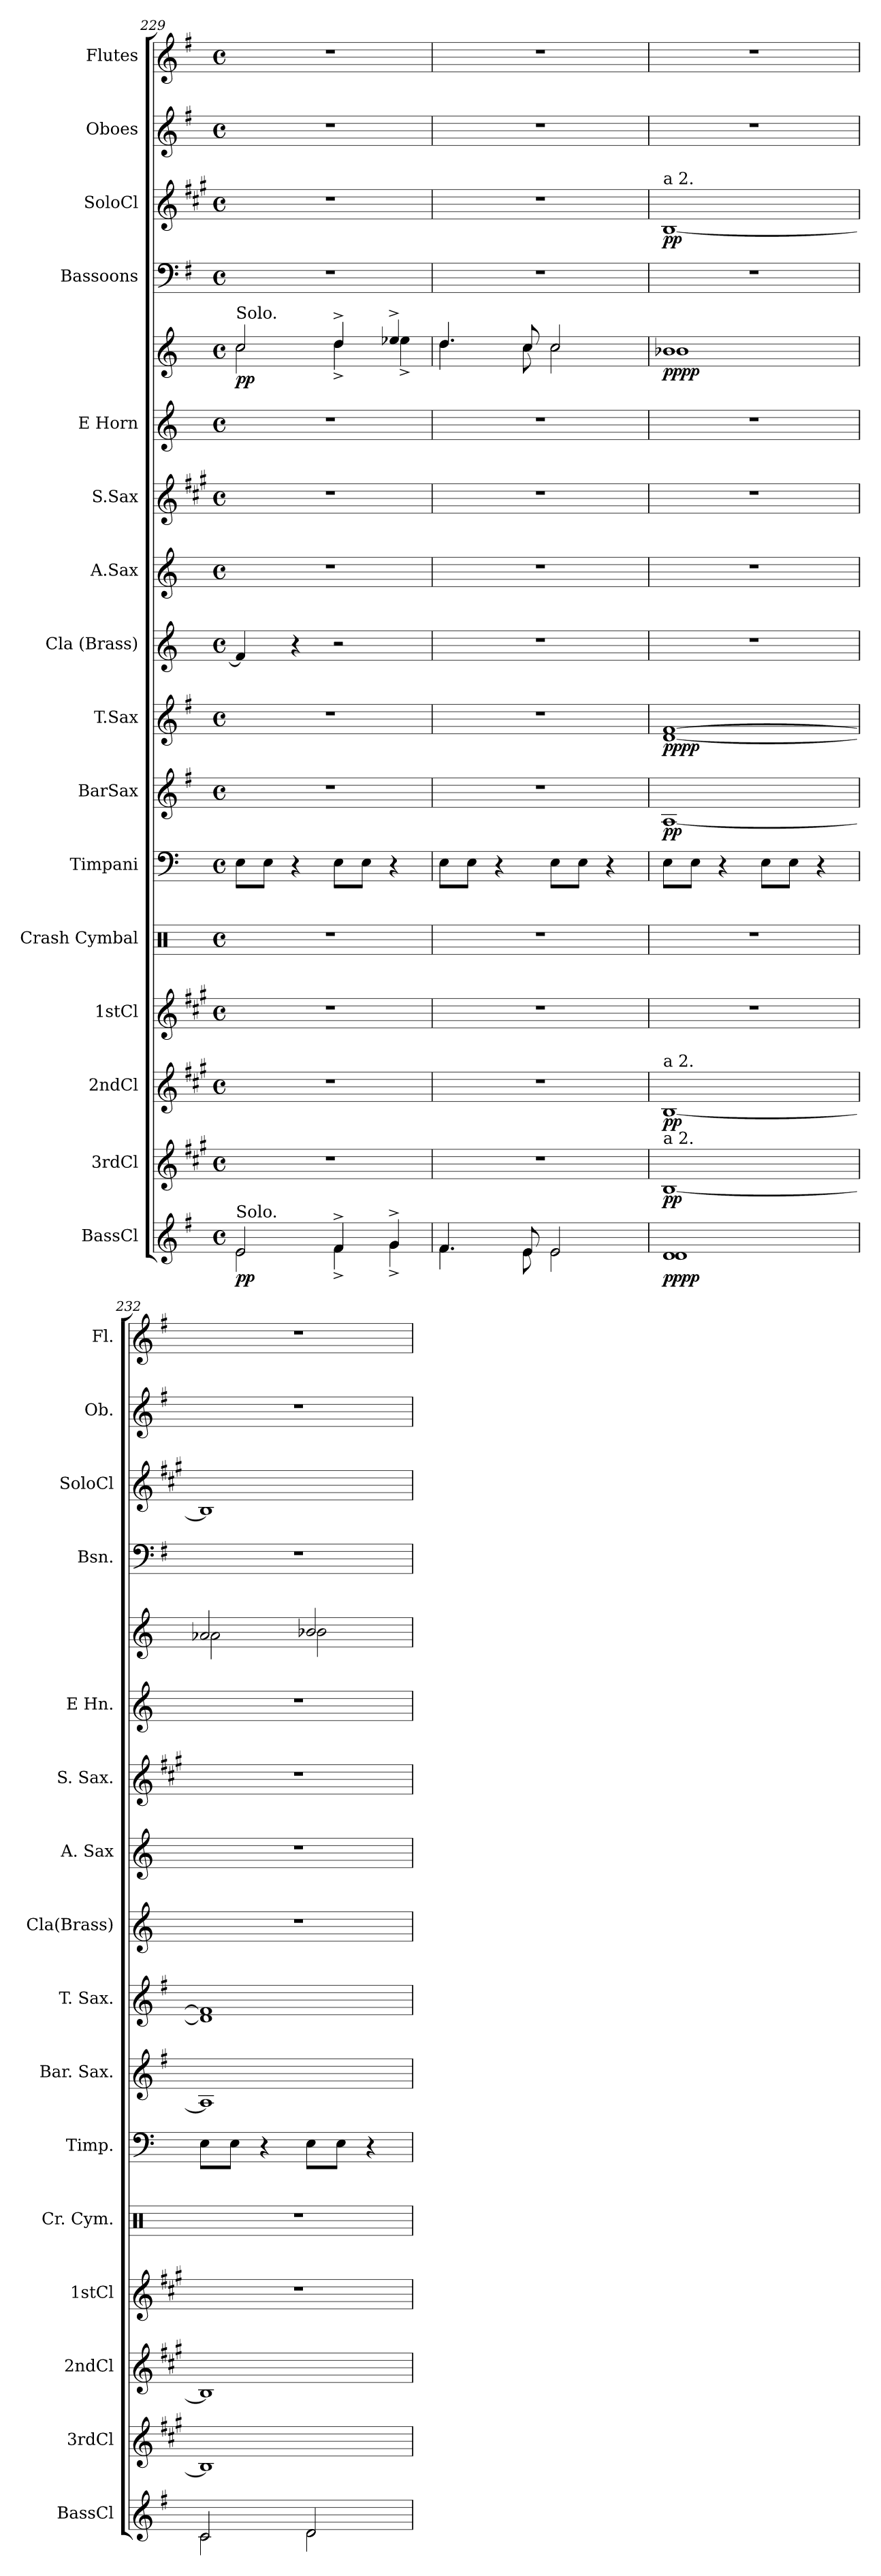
**kern	**dynam	**kern	**dynam	**kern	**dynam	**kern	**kern	**kern	**kern	**dynam	**kern	**dynam	**kern	**kern	**kern	**kern	**kern	**dynam	**kern	**kern	**dynam	**kern	**kern
*part16	*part16	*part15	*part15	*part14	*part14	*part13	*part12	*part11	*part10	*part10	*part9	*part9	*part8	*part7	*part6	*part5	*part5	*part5	*part4	*part3	*part3	*part2	*part1
*staff17	*staff17	*staff16	*staff16	*staff15	*staff15	*staff14	*staff13	*staff12	*staff11	*staff11	*staff10	*staff10	*staff9	*staff8	*staff7	*staff6	*staff5	*staff5/6	*staff4	*staff3	*staff3	*staff2	*staff1
*I"BassCl	*	*I"3rdCl	*	*I"2ndCl	*	*I"1stCl	*I"Crash Cymbal	*I"Timpani	*I"BarSax	*	*I"T.Sax	*	*I"Cla (Brass)	*I"A.Sax	*I"S.Sax	*I"E Horn	*	*	*I"Bassoons	*I"SoloCl	*	*I"Oboes	*I"Flutes
*I'BassCl	*	*I'3rdCl	*	*I'2ndCl	*	*I'1stCl	*I'Cr. Cym.	*I'Timp.	*I'Bar. Sax.	*	*I'T. Sax.	*	*I'Cla(Brass)	*I'A. Sax	*I'S. Sax.	*I'E Hn.	*	*	*I'Bsn.	*I'SoloCl	*	*I'Ob.	*I'Fl.
*clefG2	*	*clefG2	*	*clefG2	*	*clefG2	*clefX	*clefF4	*clefG2	*	*clefG2	*	*clefG2	*clefG2	*clefG2	*clefG2	*clefG2	*	*clefF4	*clefG2	*	*clefG2	*clefG2
*ITrd8c14	*	*ITrd1c2	*	*ITrd1c2	*	*ITrd1c2	*	*	*ITrd12c21	*	*ITrd8c14	*	*ITrd1c2	*ITrd5c9	*ITrd1c2	*ITrd5c8	*ITrd5c8	*	*	*ITrd1c2	*	*	*
*k[f#]	*	*k[f#]	*	*k[f#]	*	*k[f#]	*k[]	*k[]	*k[f#]	*	*k[f#]	*	*k[b-e-]	*k[b-e-a-]	*k[f#]	*k[f#c#g#d#]	*k[f#c#g#d#]	*	*k[f#]	*k[f#]	*	*k[f#]	*k[f#]
*M4/4	*	*M4/4	*	*M4/4	*	*M4/4	*M4/4	*M4/4	*M4/4	*	*M4/4	*	*M4/4	*M4/4	*M4/4	*M4/4	*M4/4	*	*M4/4	*M4/4	*	*M4/4	*M4/4
*met(c)	*	*met(c)	*	*met(c)	*	*met(c)	*met(c)	*met(c)	*met(c)	*	*met(c)	*	*met(c)	*met(c)	*met(c)	*met(c)	*met(c)	*	*met(c)	*met(c)	*	*met(c)	*met(c)
*MM117	*	*MM117	*	*MM117	*	*MM117	*MM117	*MM117	*MM117	*	*MM117	*	*MM117	*MM117	*MM117	*MM117	*MM117	*	*MM117	*MM117	*	*MM117	*MM117
=229	=229	=229	=229	=229	=229	=229	=229	=229	=229	=229	=229	=229	=229	=229	=229	=229	=229	=229	=229	=229	=229	=229	=229
*^	*	*	*	*	*	*	*	*	*	*	*	*	*	*	*	*	*^	*	*	*	*	*	*
!	!	!	!	!	!	!	!	!	!	!	!	!	!	!	!	!	!	!	!	!	!	!	!	!	!LO:TX:a:t=poco a poco rit.
!	!	!	!	!	!	!	!	!	!	!	!	!	!	!	!	!	!	!LO:TX:a:t=Solo.	!	!	!	!	!	!	!
!LO:TX:a:t=Solo.	!	!	!	!	!	!	!	!	!	!	!	!	!	!	!	!	!	!	!	!	!	!	!	!	!
!	!	!LO:DY:b	!	!	!	!	!	!	!	!	!	!	!	!	!	!	!	!	!	!	!	!	!	!	!
!	!	!LO:DY:n=1:b	!	!	!	!	!	!	!	!	!	!	!	!	!	!	!	!	!	!LO:DY:b	!	!	!	!	!
!	!	!	!	!	!	!	!	!	!	!	!	!	!	!	!	!	!	!	!	!LO:DY:n=1:b	!	!	!	!	!
*	*	*	*	*	*	*	*	*	*	*	*	*	*	*	*	*	*	*	*	*	*	*	*	*	*^
2E/	2E\	p p	1r	.	1r	.	1r	1r	8E\L	1r	.	1r	.	4e/]	1r	1r	1r	2e/	2e\	p p	1r	1r	.	1r	1r	2ryy
.	.	.	.	.	.	.	.	.	8E\J	.	.	.	.	.	.	.	.	.	.	.	.	.	.	.	.	.
.	.	.	.	.	.	.	.	.	4r	.	.	.	.	4r	.	.	.	.	.	.	.	.	.	.	.	.
*	*	*	*	*	*	*	*	*	*	*	*	*	*	*	*	*	*	*	*	*	*	*	*	*	*MM114	*
4F#^/	4F#^\	.	.	.	.	.	.	.	8E\L	.	.	.	.	2r	.	.	.	4f#^/	4f#^\	.	.	.	.	.	.	2ryy
.	.	.	.	.	.	.	.	.	8E\J	.	.	.	.	.	.	.	.	.	.	.	.	.	.	.	.	.
4G^/	4G^\	.	.	.	.	.	.	.	4r	.	.	.	.	.	.	.	.	4gn^/	4g^\	.	.	.	.	.	.	.
=230	=230	=230	=230	=230	=230	=230	=230	=230	=230	=230	=230	=230	=230	=230	=230	=230	=230	=230	=230	=230	=230	=230	=230	=230	=230	=230
*	*	*	*	*	*	*	*	*	*	*	*	*	*	*	*	*	*	*	*	*	*	*	*	*	*MM111	*
4.F#/	4.F#\	.	1r	.	1r	.	1r	1r	8E\L	1r	.	1r	.	1r	1r	1r	1r	4.f#/	4.f#\	.	1r	1r	.	1r	1r	2ryy
.	.	.	.	.	.	.	.	.	8E\J	.	.	.	.	.	.	.	.	.	.	.	.	.	.	.	.	.
.	.	.	.	.	.	.	.	.	4r	.	.	.	.	.	.	.	.	.	.	.	.	.	.	.	.	.
8E/	8E\	.	.	.	.	.	.	.	.	.	.	.	.	.	.	.	.	8e/	8e\	.	.	.	.	.	.	.
*	*	*	*	*	*	*	*	*	*	*	*	*	*	*	*	*	*	*	*	*	*	*	*	*	*MM108	*
2E/	2E\	.	.	.	.	.	.	.	8E\L	.	.	.	.	.	.	.	.	2e/	2e\	.	.	.	.	.	.	2ryy
.	.	.	.	.	.	.	.	.	8E\J	.	.	.	.	.	.	.	.	.	.	.	.	.	.	.	.	.
.	.	.	.	.	.	.	.	.	4r	.	.	.	.	.	.	.	.	.	.	.	.	.	.	.	.	.
=231	=231	=231	=231	=231	=231	=231	=231	=231	=231	=231	=231	=231	=231	=231	=231	=231	=231	=231	=231	=231	=231	=231	=231	=231	=231	=231
*	*	*	*	*	*	*	*	*	*	*	*	*	*	*	*	*	*	*	*	*	*	*	*	*	*MM105	*
!	!	!	!	!	!	!	!	!	!	!	!	!	!	!	!	!	!	!	!	!	!	!LO:TX:a:t=a 2.	!	!	!	!
!	!	!	!	!	!LO:TX:a:t=a 2.	!	!	!	!	!	!	!	!	!	!	!	!	!	!	!	!	!	!	!	!	!
!	!	!	!LO:TX:a:t=a 2.	!	!	!	!	!	!	!	!	!	!	!	!	!	!	!	!	!	!	!	!	!	!	!
!	!	!LO:DY:b	!	!	!	!	!	!	!	!	!	!	!	!	!	!	!	!	!	!	!	!	!	!	!	!
!	!	!LO:DY:n=1:b	!	!LO:DY:b	!	!LO:DY:b	!	!	!	!	!LO:DY:b	!	!LO:DY:b	!	!	!	!	!	!	!	!	!	!	!	!	!
!	!	!	!	!	!	!	!	!	!	!	!	!	!LO:DY:n=1:b	!	!	!	!	!	!	!LO:DY:b	!	!	!	!	!	!
!	!	!	!	!	!	!	!	!	!	!	!	!	!	!	!	!	!	!	!	!LO:DY:n=1:b	!	!	!LO:DY:b	!	!	!
1D	1D	pp pp	[1A	pp	[1A	pp	1r	1r	8E\L	[1AA	pp	[1D [1F#	pp pp	1r	1r	1r	1r	1dn	1d	pp pp	1r	[1A	pp	1r	1r	2ryy
.	.	.	.	.	.	.	.	.	8E\J	.	.	.	.	.	.	.	.	.	.	.	.	.	.	.	.	.
.	.	.	.	.	.	.	.	.	4r	.	.	.	.	.	.	.	.	.	.	.	.	.	.	.	.	.
*	*	*	*	*	*	*	*	*	*	*	*	*	*	*	*	*	*	*	*	*	*	*	*	*	*MM102	*
.	.	.	.	.	.	.	.	.	8E\L	.	.	.	.	.	.	.	.	.	.	.	.	.	.	.	.	2ryy
.	.	.	.	.	.	.	.	.	8E\J	.	.	.	.	.	.	.	.	.	.	.	.	.	.	.	.	.
.	.	.	.	.	.	.	.	.	4r	.	.	.	.	.	.	.	.	.	.	.	.	.	.	.	.	.
=232	=232	=232	=232	=232	=232	=232	=232	=232	=232	=232	=232	=232	=232	=232	=232	=232	=232	=232	=232	=232	=232	=232	=232	=232	=232	=232
*	*	*	*	*	*	*	*	*	*	*	*	*	*	*	*	*	*	*	*	*	*	*	*	*	*MM99	*
2C/	2C\	.	1A]	.	1A]	.	1r	1r	8E\L	1AA]	.	1D] 1F#]	.	1r	1r	1r	1r	2cn/	2c\	.	1r	1A]	.	1r	1r	2ryy
.	.	.	.	.	.	.	.	.	8E\J	.	.	.	.	.	.	.	.	.	.	.	.	.	.	.	.	.
.	.	.	.	.	.	.	.	.	4r	.	.	.	.	.	.	.	.	.	.	.	.	.	.	.	.	.
*	*	*	*	*	*	*	*	*	*	*	*	*	*	*	*	*	*	*	*	*	*	*	*	*	*MM96	*
2D/	2D\	.	.	.	.	.	.	.	8E\L	.	.	.	.	.	.	.	.	2dn/	2d\	.	.	.	.	.	.	2ryy
.	.	.	.	.	.	.	.	.	8E\J	.	.	.	.	.	.	.	.	.	.	.	.	.	.	.	.	.
.	.	.	.	.	.	.	.	.	4r	.	.	.	.	.	.	.	.	.	.	.	.	.	.	.	.	.
*v	*v	*	*	*	*	*	*	*	*	*	*	*	*	*	*	*	*	*v	*v	*	*	*	*	*	*v	*v
=	=	=	=	=	=	=	=	=	=	=	=	=	=	=	=	=	=	=	=	=	=	=	=
*-	*-	*-	*-	*-	*-	*-	*-	*-	*-	*-	*-	*-	*-	*-	*-	*-	*-	*-	*-	*-	*-	*-	*-
